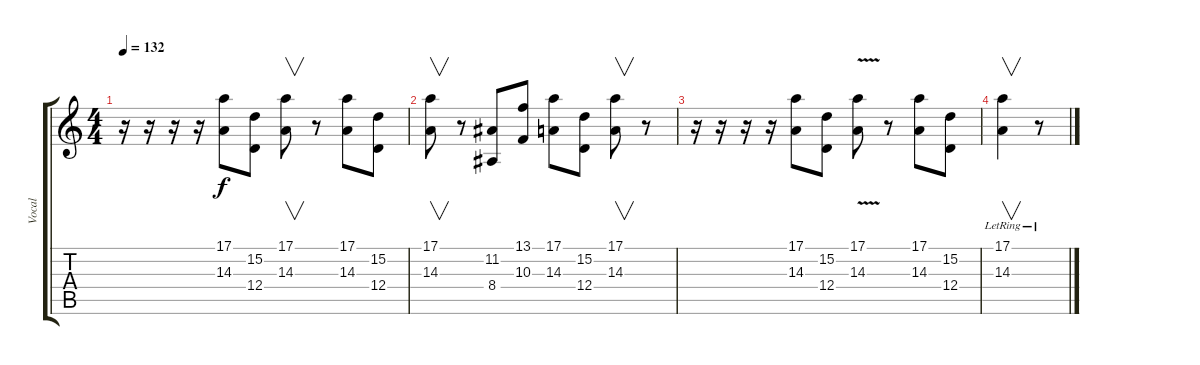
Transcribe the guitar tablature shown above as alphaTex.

\track ("Vocal" "Vocal") {instrument lead1square}
\staff {score tabs}
\tuning (E4 B3 G3 D3 A2 E2) {hide}
\ts (4 4)
\tempo 132
\clef g2
\ks c
r.16{dy f} r.16 r.16 r.16 (17.1 14.3).8 (15.2 12.4).8 (17.1 14.3).8{v} r.8 (17.1 14.3).8 (15.2 12.4).8 |
(17.1 14.3).8{v} r.8 (11.2 8.4).8 (13.1 10.3).8 (17.1 14.3).8 (15.2 12.4).8 (17.1 14.3).8{v} r.8 |
r.16 r.16 r.16 r.16 (17.1 14.3).8 (15.2 12.4).8 (17.1{v} 14.3).8 r.8 (17.1 14.3).8 (15.2 12.4).8 |
(17.1 14.3{lr}).4{v} r.8
